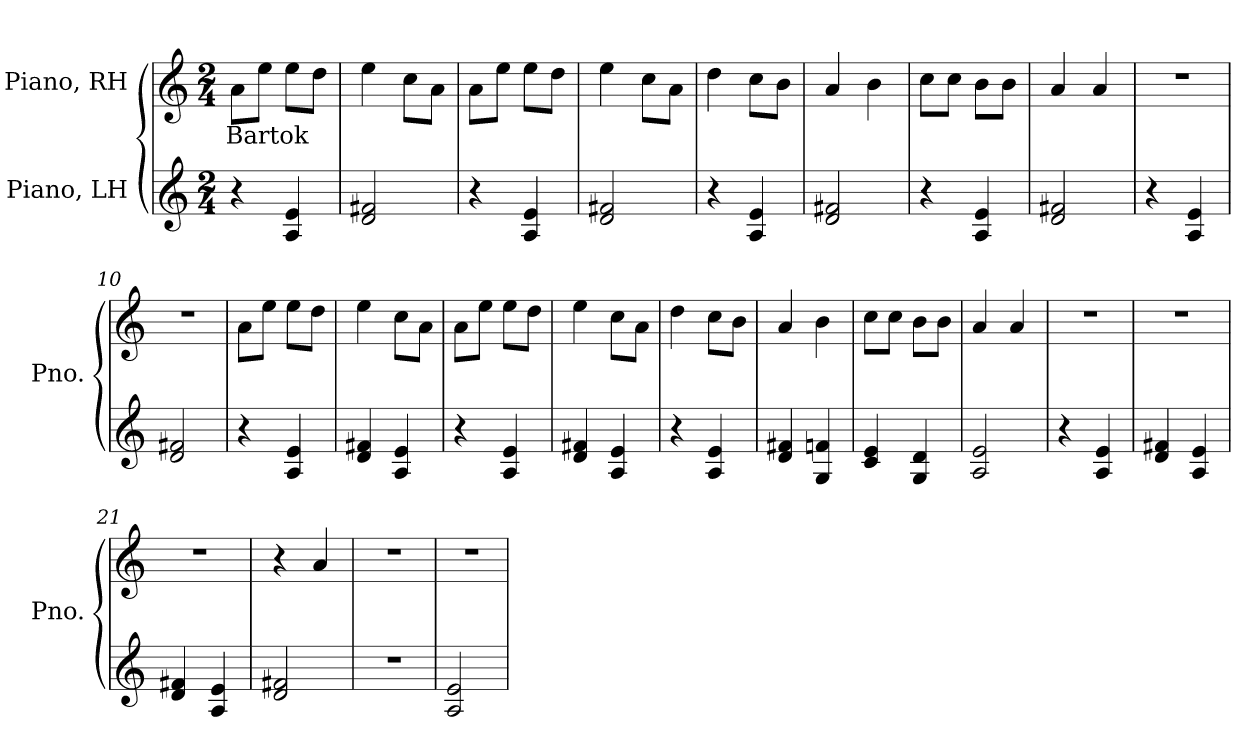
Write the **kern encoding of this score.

**kern	**kern	**text
*part2	*part1	*part1
*staff2	*staff1	*staff1
*I"Piano, LH	*I"Piano, RH	*
*I'Pno.	*I'Pno.	*
*clefG2	*clefG2	*
*k[]	*k[]	*
*M2/4	*M2/4	*
*MM100	*MM100	*
=1	=1	=1
!	!	!LO:LY:b
4r	8a\L	Bartok
.	8ee\J	.
4A/ 4e/	8ee\L	.
.	8dd\J	.
=2	=2	=2
2d/ 2f#X/	4ee\	.
.	8cc\L	.
.	8a\J	.
=3	=3	=3
4r	8a\L	.
.	8ee\J	.
4A/ 4e/	8ee\L	.
.	8dd\J	.
=4	=4	=4
2d/ 2f#X/	4ee\	.
.	8cc\L	.
.	8a\J	.
=5	=5	=5
4r	4dd\	.
4A/ 4e/	8cc\L	.
.	8b\J	.
=6	=6	=6
2d/ 2f#X/	4a/	.
.	4b\	.
=7	=7	=7
4r	8cc\L	.
.	8cc\J	.
4A/ 4e/	8b\L	.
.	8b\J	.
=8	=8	=8
2d/ 2f#X/	4a/	.
.	4a/	.
=9	=9	=9
4r	2r	.
4A/ 4e/	.	.
!!LO:LB:g=z
=10	=10	=10
2d/ 2f#X/	2r	.
=11	=11	=11
4r	8a\L	.
.	8ee\J	.
4A/ 4e/	8ee\L	.
.	8dd\J	.
=12	=12	=12
4d/ 4f#X/	4ee\	.
4A/ 4e/	8cc\L	.
.	8a\J	.
=13	=13	=13
4r	8a\L	.
.	8ee\J	.
4A/ 4e/	8ee\L	.
.	8dd\J	.
=14	=14	=14
4d/ 4f#X/	4ee\	.
4A/ 4e/	8cc\L	.
.	8a\J	.
=15	=15	=15
4r	4dd\	.
4A/ 4e/	8cc\L	.
.	8b\J	.
=16	=16	=16
4d/ 4f#X/	4a/	.
4G/ 4fn/	4b\	.
=17	=17	=17
4c/ 4e/	8cc\L	.
.	8cc\J	.
4G/ 4d/	8b\L	.
.	8b\J	.
=18	=18	=18
2A/ 2e/	4a/	.
.	4a/	.
=19	=19	=19
4r	2r	.
4A/ 4e/	.	.
=20	=20	=20
4d/ 4f#X/	2r	.
4A/ 4e/	.	.
!!LO:LB:g=z
=21	=21	=21
4d/ 4f#X/	2r	.
4A/ 4e/	.	.
=22	=22	=22
2d/ 2f#X/	4r	.
.	4a/	.
=23	=23	=23
2r	2r	.
=24	=24	=24
2A/ 2e/	2r	.
=	=	=
*-	*-	*-
